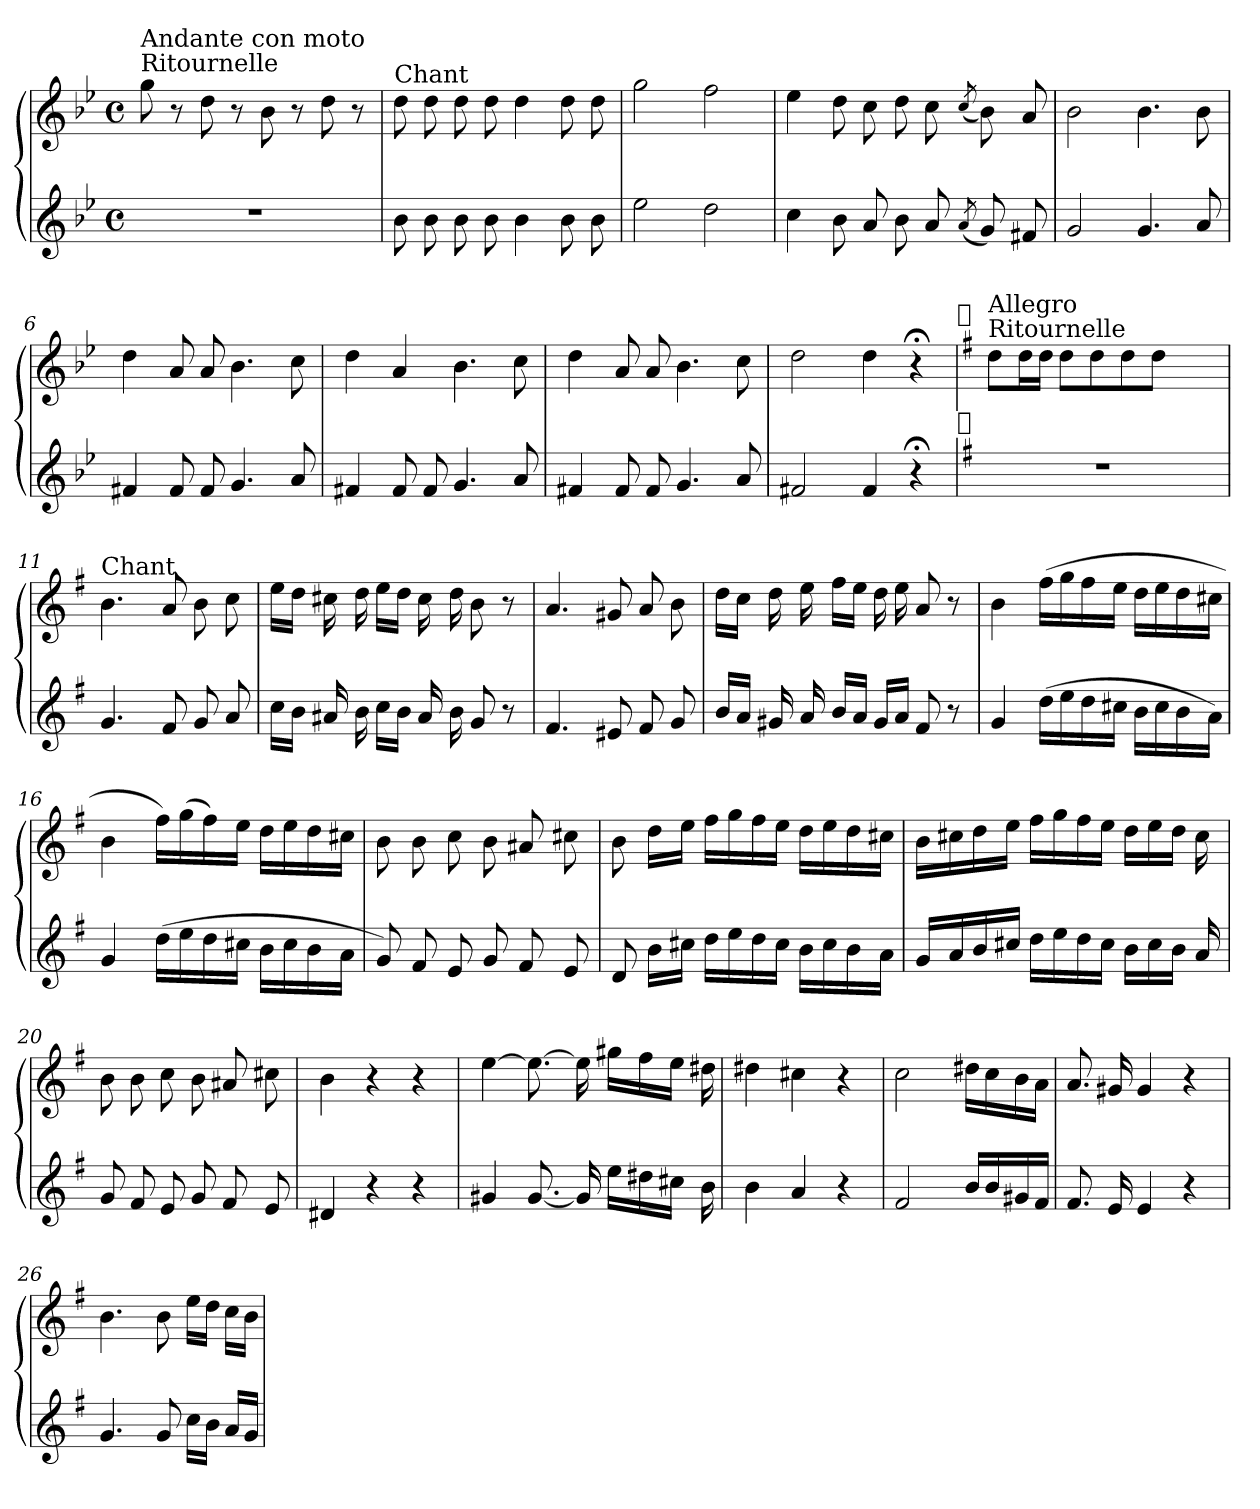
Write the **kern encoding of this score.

**kern	**kern
*part2	*part1
*staff2	*staff1
*clefG2	*clefG2
*k[b-e-]	*k[b-e-]
*B-:	*B-:
*M4/4	*M4/4
*met(c)	*met(c)
=1	=1
!	!LO:TX:a:t=Ritournelle
!	!LO:TX:a:t=Andante con moto
1r	8gg\
.	8r
.	8dd\
.	8r
.	8b-\
.	8r
.	8dd\
.	8r
=2	=2
!	!LO:TX:a:t=Chant
8b-\	8dd\
8b-\	8dd\
8b-\	8dd\
8b-\	8dd\
4b-\	4dd\
8b-\	8dd\
8b-\	8dd\
=3	=3
2ee-\	2gg\
2dd\	2ff\
=4	=4
4cc\	4ee-\
8b-\	8dd\
8a/	8cc\
8b-\	8dd\
8a/	8cc\
(<8qa/	(<8qcc/
8g/)	8b-\)
8f#X/	8a/
!!LO:LB:g=z
=5	=5
2g/	2b-\
4.g/	4.b-\
8a/	8b-\
=6	=6
4f#X/	4dd\
8f#/	8a/
8f#/	8a/
4.g/	4.b-\
8a/	8cc\
=7	=7
4f#X/	4dd\
8f#/	4a/
8f#/	.
4.g/	4.b-\
8a/	8cc\
=8	=8
4f#X/	4dd\
8f#/	8a/
8f#/	8a/
4.g/	4.b-\
8a/	8cc\
=9	=9
2f#X/	2dd\
4f#/	4dd\
4r;<	4r;<
!	!LO:TX:a:t=𝄋
!LO:TX:a:t=𝄋	!
=10	=10
*k[f#]	*k[f#]
!	!LO:TX:a:t=Ritournelle
!	!LO:TX:a:t=Allegro
!LO:N:vis=2	!
1r	8dd\L
.	16dd\L
.	16dd\JJ
.	8dd\L
.	8dd\
.	8dd\
.	8dd\J
.	4ryy
=11	=11
!	!LO:TX:a:t=Chant
4.g/	4.b\
8f#/	8a/
8g/	8b\
8a/	8cc\
=12	=12
16cc\LL	16ee\LL
16b\JJ	16dd\JJ
16a#X/	16cc#X\
16b\	16dd\
16cc\LL	16ee\LL
16b\JJ	16dd\JJ
16a#/	16cc#\
16b\	16dd\
8g/	8b\
8ra	8r
=13	=13
4.f#/	4.a/
8e#X/	8g#X/
8f#/	8a/
8g/	8b\
=14	=14
16b/LL	16dd\LL
16a/JJ	16cc\JJ
16g#X/	16dd\
16a/	16ee\
16b/LL	16ff#\LL
16a/JJ	16ee\JJ
16g#/LL	16dd\
16a/JJ	16ee\
8f#/	8a/
8r	8r
!!LO:LB:g=z
=15	=15
4g/	4b\
(>16dd\LL	(>16ff#\LL
16ee\	16gg\
16dd\	16ff#\
16cc#X\JJ	16ee\JJ
16b\LL	16dd\LL
16cc#\	16ee\
16b\	16dd\
16a\JJ)	16cc#X\JJ
=16	=16
4g/	4b\
(>16dd\LL	16ff#\LL)
16ee\	(>16gg\
16dd\	16ff#\)
16cc#X\JJ	16ee\JJ
16b\LL	16dd\LL
16cc#\	16ee\
16b\	16dd\
16a\JJ	16cc#X\JJ
=17	=17
8g/)	8b\
8f#/	8b\
8e/	8cc\
8g/	8b\
8f#/	8a#X/
8e/	8cc#X\
=18	=18
8d/	8b\
16b\LL	16dd\LL
16cc#X\JJ	16ee\JJ
16dd\LL	16ff#\LL
16ee\	16gg\
16dd\	16ff#\
16cc#\JJ	16ee\JJ
16b\LL	16dd\LL
16cc#\	16ee\
16b\	16dd\
16a\JJ	16cc#X\JJ
!!LO:PB:g=z
=19	=19
16g/LL	16b\LL
16a/	16cc#X\
16b/	16dd\
16cc#X/JJ	16ee\JJ
16dd\LL	16ff#\LL
16ee\	16gg\
16dd\	16ff#\
16cc#\JJ	16ee\JJ
16b\LL	16dd\LL
16cc#\	16ee\
16b\JJ	16dd\JJ
16a/	16cc#\
=20	=20
8g/	8b\
8f#/	8b\
8e/	8cc\
8g/	8b\
8f#/	8a#X/
8e/	8cc#X\
=21	=21
4d#X/	4b\
4r	4r
4r	4r
=22	=22
4g#X/	[4ee\
[8.g#/	8.ee\_
16g#/]	16ee\]
16ee\LL	16gg#X\LL
16dd#X\	16ff#\
16cc#X\JJ	16ee\JJ
16b\	16dd#X\
!!LO:LB:g=z
=23	=23
4b\	4dd#X\
4a/	4cc#X\
4r	4r
=24	=24
2f#/	2cc\
16b/LL	16dd#X\LL
16b/	16cc\
16g#X/	16b\
16f#/JJ	16a\JJ
=25	=25
8.f#/	8.a/
16e/	16g#X/
4e/	4g#/
4r	4r
=26	=26
4.g/	4.b\
8g/	8b\
16cc\LL	16ee\LL
16b\JJ	16dd\JJ
16a/LL	16cc\LL
16g/JJ	16b\JJ
=	=
*-	*-
